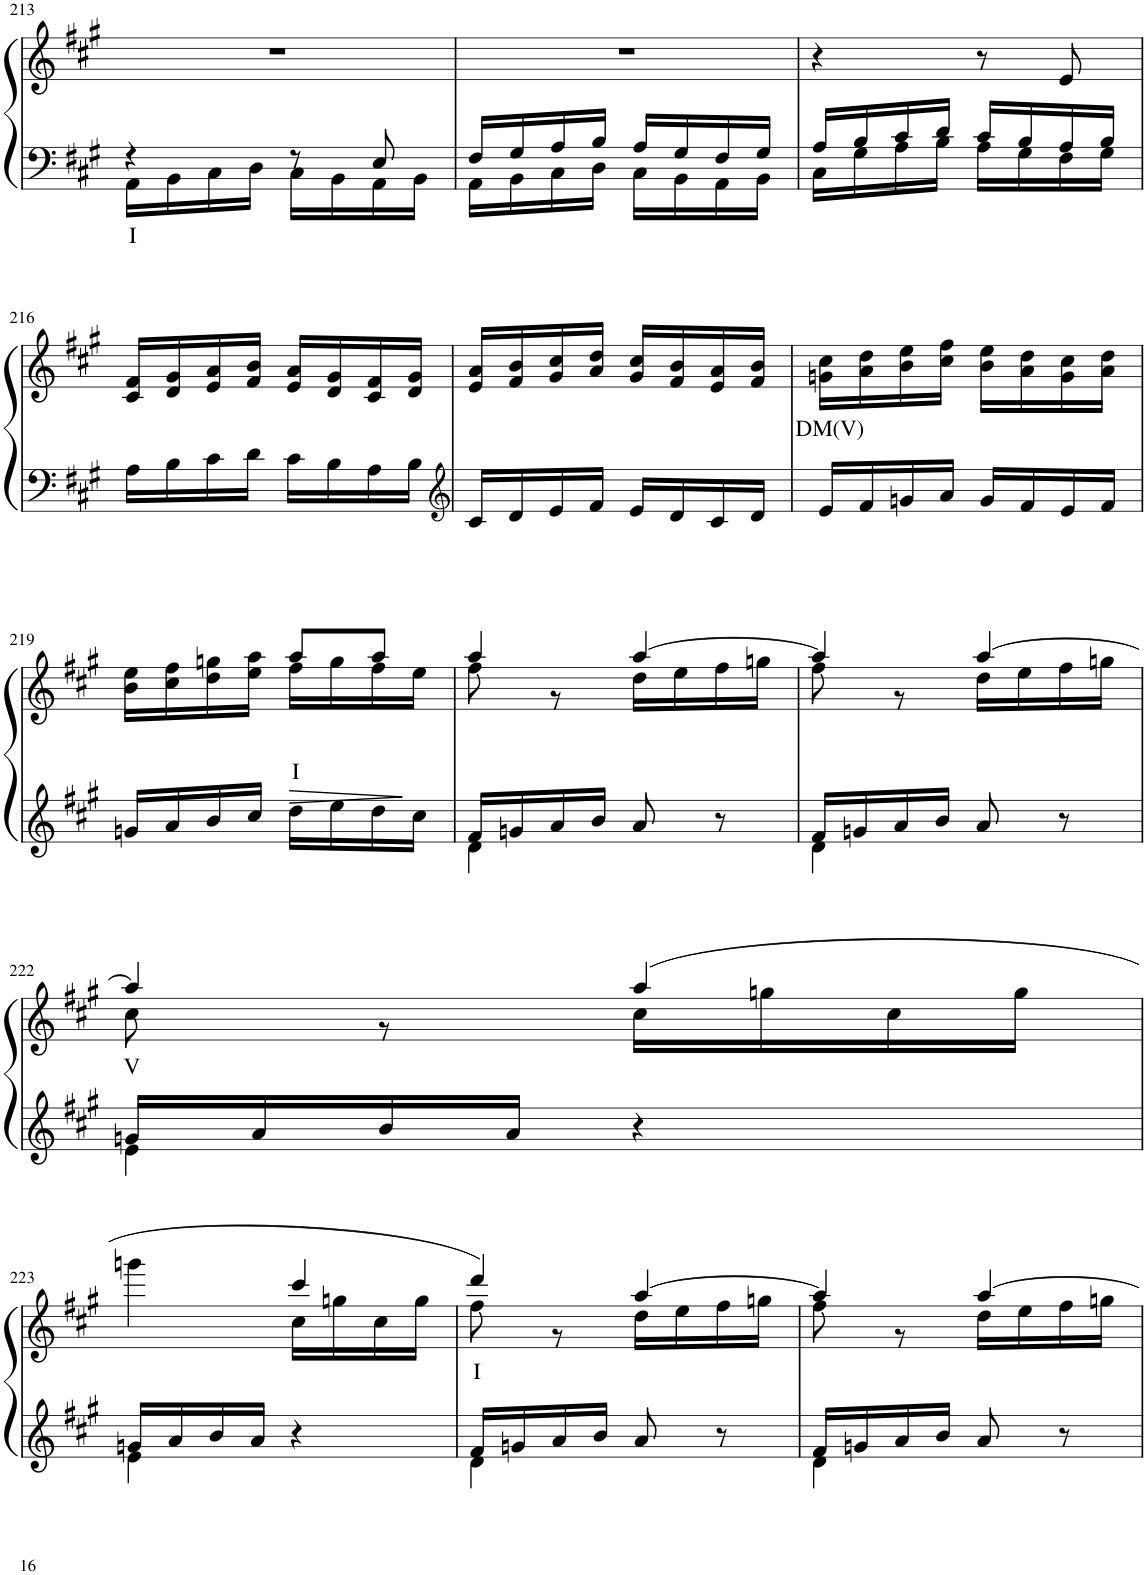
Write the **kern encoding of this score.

**kern	**text	**kern	**text	**dynam
*part1	*part1	*part1	*part1	*part1
*staff2	*staff2	*staff1	*staff1	*staff1/2
*I"Piano	*	*	*	*
*I'Pno	*	*	*	*
!!LO:PB:g=z
*clefF4	*	*clefG2	*	*
*k[f#c#g#]	*	*k[f#c#g#]	*	*
*M2/4	*	*M2/4	*	*
=213	=213	=213	=213	=213
*^	*	*	*	*
!	!	!LO:LY:b	!	!	!
4r	16AA\LL	I	2r	.	.
.	16BB\	.	.	.	.
.	16C#\	.	.	.	.
.	16D\JJ	.	.	.	.
8r	16C#\LL	.	.	.	.
.	16BB\	.	.	.	.
8E/	16AA\	.	.	.	.
.	16BB\JJ	.	.	.	.
=214	=214	=214	=214	=214	=214
16F#/LL	16AA\LL	.	2r	.	.
16G#/	16BB\	.	.	.	.
16A/	16C#\	.	.	.	.
16B/JJ	16D\JJ	.	.	.	.
16A/LL	16C#\LL	.	.	.	.
16G#/	16BB\	.	.	.	.
16F#/	16AA\	.	.	.	.
16G#/JJ	16BB\JJ	.	.	.	.
=215	=215	=215	=215	=215	=215
16A/LL	16C#\LL	.	4r	.	.
16B/	16G#\	.	.	.	.
16c#/	16A\	.	.	.	.
16d/JJ	16B\JJ	.	.	.	.
16c#/LL	16A\LL	.	8r	.	.
16B/	16G#\	.	.	.	.
16A/	16F#\	.	8e/	.	.
16B/JJ	16G#\JJ	.	.	.	.
*v	*v	*	*	*	*
!!LO:LB:g=z
=216	=216	=216	=216	=216
16A\LL	.	16c#/ 16f#/LL	.	.
16B\	.	16d/ 16g#/	.	.
16c#\	.	16e/ 16a/	.	.
16d\JJ	.	16f#/ 16b/JJ	.	.
16c#\LL	.	16e/ 16a/LL	.	.
16B\	.	16d/ 16g#/	.	.
16A\	.	16c#/ 16f#/	.	.
16B\JJ	.	16d/ 16g#/JJ	.	.
=217	=217	=217	=217	=217
*clefG2	*	*	*	*
16c#/LL	.	16e/ 16a/LL	.	.
16d/	.	16f#/ 16b/	.	.
16e/	.	16g#/ 16cc#/	.	.
16f#/JJ	.	16a/ 16dd/JJ	.	.
16e/LL	.	16g#/ 16cc#/LL	.	.
16d/	.	16f#/ 16b/	.	.
16c#/	.	16e/ 16a/	.	.
16d/JJ	.	16f#/ 16b/JJ	.	.
=218	=218	=218	=218	=218
!	!	!	!LO:LY:b	!
16e/LL	.	16gn\ 16cc#\LL	DM(V)	.
16f#/	.	16a\ 16dd\	.	.
16gn/	.	16b\ 16ee\	.	.
16a/JJ	.	16cc#\ 16ff#\JJ	.	.
16g/LL	.	16b\ 16ee\LL	.	.
16f#/	.	16a\ 16dd\	.	.
16e/	.	16g\ 16cc#\	.	.
16f#/JJ	.	16a\ 16dd\JJ	.	.
!!LO:LB:g=z
=219	=219	=219	=219	=219
*	*	*^	*	*
16gn/LL	.	16b\ 16ee\LL	4ryy	.	.
16a/	.	16cc#\ 16ff#\	.	.	.
16b/	.	16dd\ 16ggn\	.	.	.
16cc#/JJ	.	16ee\ 16aa\JJ	.	.	.
!	!	!	!	!LO:LY:b	!LO:HP:b
16dd\LL	.	8aa/L	16ff#\LL	I	>
16ee\	.	.	16gg\	.	.
16dd\	.	8aa/J	16ff#\	.	.
16cc#\JJ	.	.	16ee\JJ	.	]
=220	=220	=220	=220	=220	=220
*^	*	*	*	*	*
16f#/LL	4d\	.	4aa/	8ff#\	.	.
16gn/	.	.	.	.	.	.
16a/	.	.	.	8r	.	.
16b/JJ	.	.	.	.	.	.
8a/	4ryy	.	[4aa/	16dd\LL	.	.
.	.	.	.	16ee\	.	.
8r	.	.	.	16ff#\	.	.
.	.	.	.	16ggn\JJ	.	.
=221	=221	=221	=221	=221	=221	=221
16f#/LL	4d\	.	4aa/]	8ff#\	.	.
16gn/	.	.	.	.	.	.
16a/	.	.	.	8r	.	.
16b/JJ	.	.	.	.	.	.
8a/	4ryy	.	[4aa/	16dd\LL	.	.
.	.	.	.	16ee\	.	.
8r	.	.	.	16ff#\	.	.
.	.	.	.	16ggn\JJ	.	.
!!LO:LB:g=z	!!
=222	=222	=222	=222	=222	=222	=222
!	!	!	!	!	!LO:LY:b	!
16gn/LL	4e\	.	4aa/]	8cc#\	V	.
16a/	.	.	.	.	.	.
16b/	.	.	.	8r	.	.
16a/JJ	.	.	.	.	.	.
4r	4ryy	.	(4aa/	16cc#\LL	.	.
.	.	.	.	16ggn\	.	.
.	.	.	.	16cc#\	.	.
.	.	.	.	16gg\JJ	.	.
!!LO:LB:g=z	!!
=223	=223	=223	=223	=223	=223	=223
16gn/LL	4e\	.	4gggn\	4ryy	.	.
16a/	.	.	.	.	.	.
16b/	.	.	.	.	.	.
16a/JJ	.	.	.	.	.	.
4r	4ryy	.	4ccc#/	16cc#\LL	.	.
.	.	.	.	16ggn\	.	.
.	.	.	.	16cc#\	.	.
.	.	.	.	16gg\JJ	.	.
=224	=224	=224	=224	=224	=224	=224
!	!	!	!	!	!LO:LY:b	!
16f#/LL	4d\	.	4ddd/)	8ff#\	I	.
16gn/	.	.	.	.	.	.
16a/	.	.	.	8r	.	.
16b/JJ	.	.	.	.	.	.
8a/	4ryy	.	[4aa/	16dd\LL	.	.
.	.	.	.	16ee\	.	.
8r	.	.	.	16ff#\	.	.
.	.	.	.	16ggn\JJ	.	.
=225	=225	=225	=225	=225	=225	=225
16f#/LL	4d\	.	4aa/]	8ff#\	.	.
16gn/	.	.	.	.	.	.
16a/	.	.	.	8r	.	.
16b/JJ	.	.	.	.	.	.
8a/	4ryy	.	[4aa/	16dd\LL	.	.
.	.	.	.	16ee\	.	.
8r	.	.	.	16ff#\	.	.
.	.	.	.	16ggn\JJ	.	.
*v	*v	*	*	*	*	*
*	*	*v	*v	*	*
=	=	=	=	=
*-	*-	*-	*-	*-
